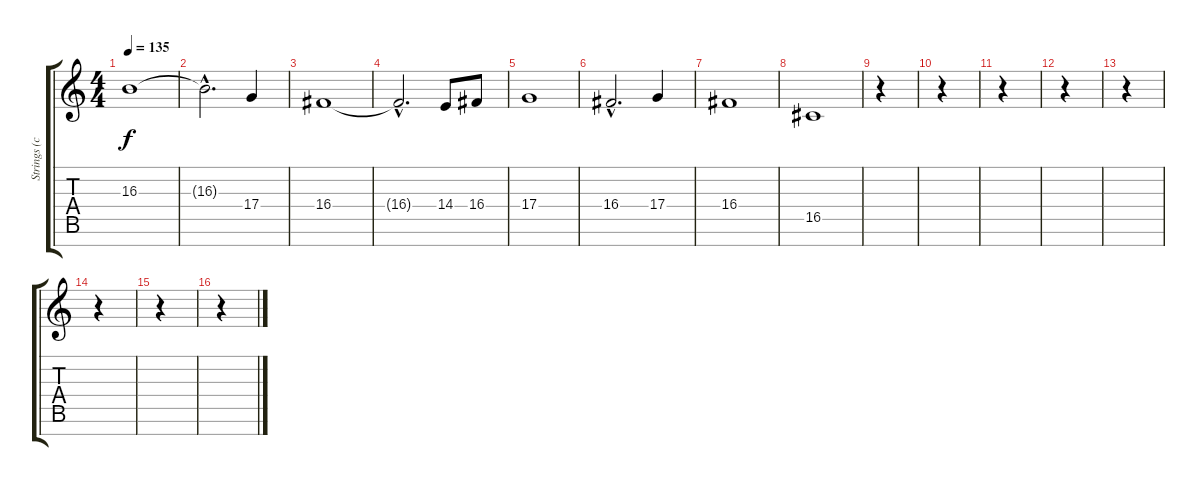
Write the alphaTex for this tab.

\track ("Strings (cello)" "Strings (c") {instrument cello}
\staff {score tabs}
\tuning (E4 B3 G3 D3 A2 E2 B1) {hide}
\ts (4 4)
\tempo 135
\clef g2
\ks c
16.3.1{dy f} |
16.3{hac t}.2{d} 17.4.4 |
16.4.1 |
16.4{hac t}.2{d} 14.4.8 16.4.8 |
17.4.1 |
16.4{hac}.2{d} 17.4.4 |
16.4.1 |
16.5.1 |
r.4 |
r.4 |
r.4 |
r.4 |
r.4 |
r.4 |
r.4 |
r.4
